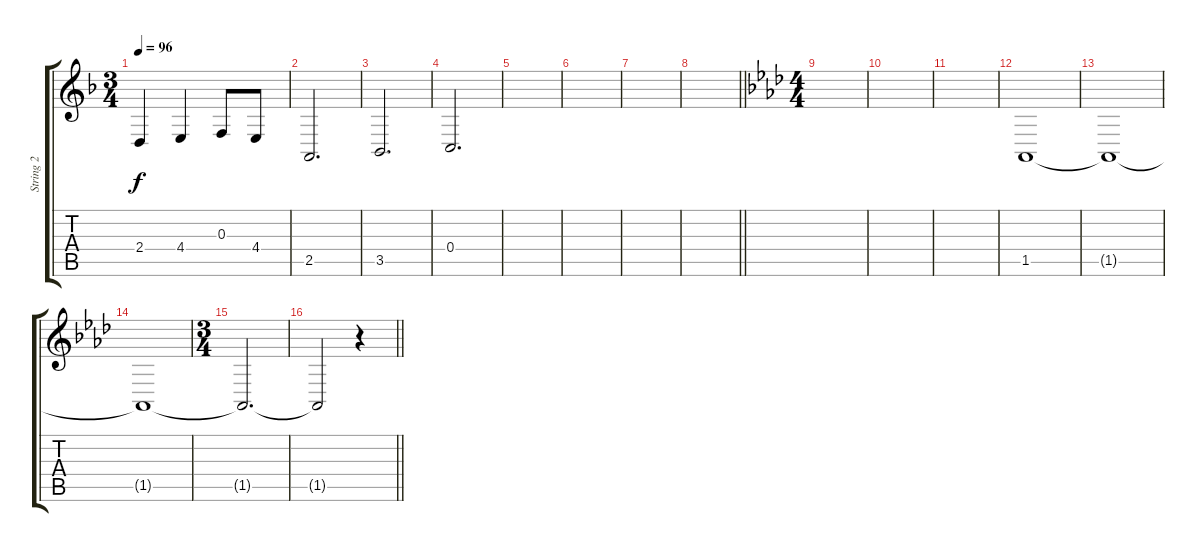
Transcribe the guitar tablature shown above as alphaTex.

\track ("String 2" "String 2") {instrument stringensemble1}
\staff {score tabs}
\tuning (D4 A3 F3 C3 G2 C2) {hide}
\ts (3 4)
\tempo 96
\clef g2
\ks dminor
2.4.4{dy f} 4.4.4 0.3.8 4.4.8 |
2.5.2{d} |
3.5.2{d} |
0.4.2{d} |
|
|
|
\barLineRight lightlight
|
\ts (4 4)
\ks fminor
|
|
|
1.5.1 |
1.5{t}.1 |
1.5{t}.1 |
\ts (3 4)
1.5{t}.2{d} |
\barLineRight lightlight
1.5{t}.2 r.4
